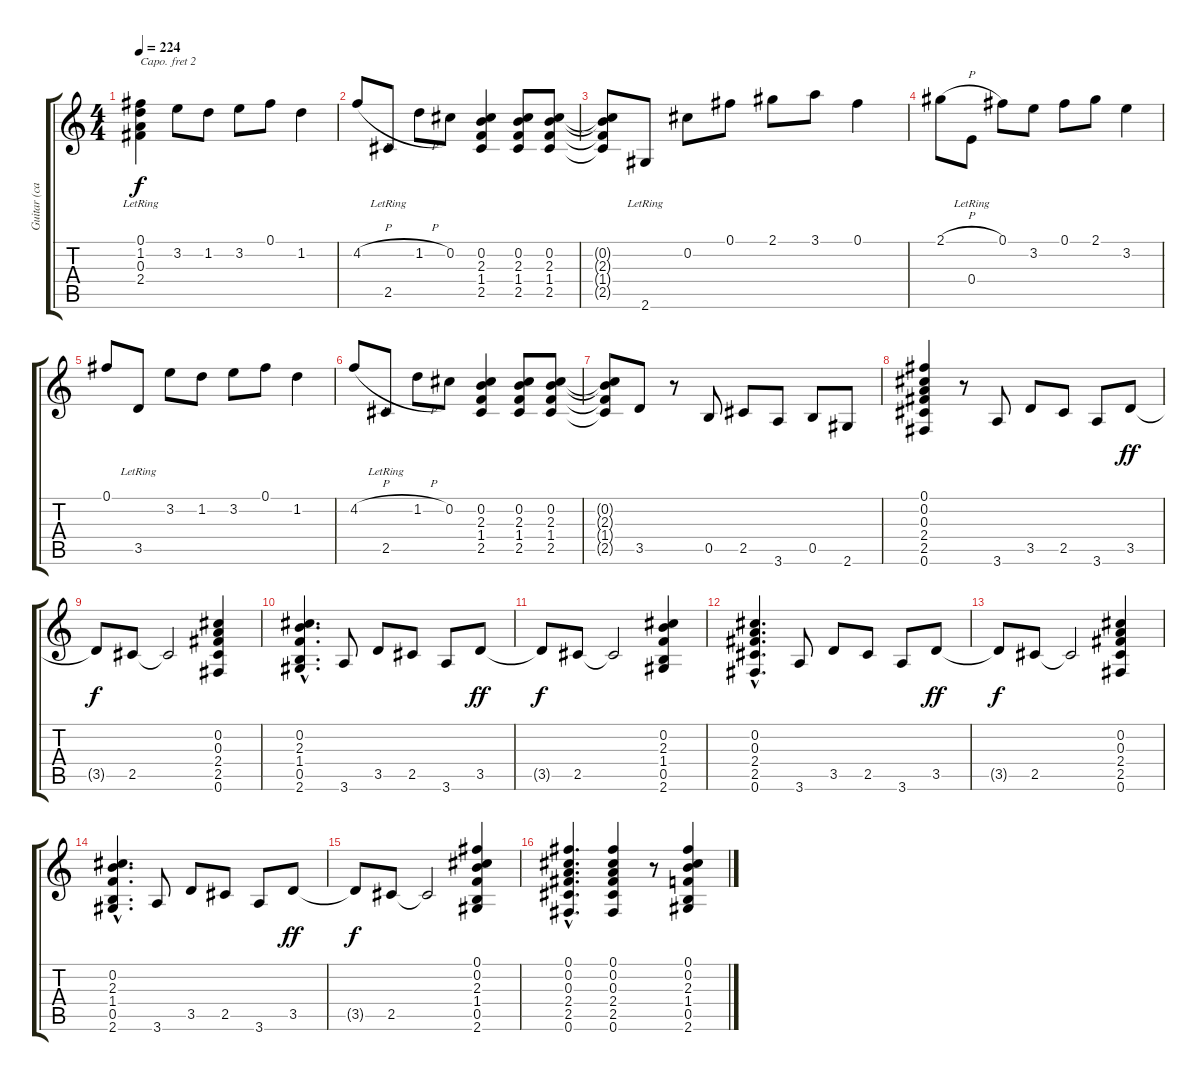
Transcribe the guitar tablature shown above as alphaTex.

\track ("Guitar (capo @ 2)" "Guitar (ca") {instrument acousticguitarnylon}
\staff {score tabs}
\capo 2
\tuning (E4 B3 G3 D3 A2 E2) {hide}
\ts (4 4)
\tempo 224
\clef g2
\ks c
(0.1 1.2 0.3{lr} 2.4{lr}).4{dy f} 3.2.8 1.2.8 3.2.8 0.1.8 1.2.4 |
4.2{h}.8 2.5{lr}.8 1.2{h}.8 0.2.8 (0.2 2.3 1.4 2.5).4 (0.2 2.3 1.4 2.5).8 (0.2 2.3 1.4 2.5).8 |
(0.2{t} 2.3{t} 1.4{t} 2.5{t}).8 2.6{lr}.8 0.2.8 0.1.8 2.1.8 3.1.8 0.1.4 |
2.1{h}.8 0.4{lr}.8 0.1.8 3.2.8 0.1.8 2.1.8 3.2.4 |
0.1.8 3.5{lr}.8 3.2.8 1.2.8 3.2.8 0.1.8 1.2.4 |
4.2{h}.8 2.5{lr}.8 1.2{h}.8 0.2.8 (0.2 2.3 1.4 2.5).4 (0.2 2.3 1.4 2.5).8 (0.2 2.3 1.4 2.5).8 |
(0.2{t} 2.3{t} 1.4{t} 2.5{t}).8 3.5.8 r.8 0.5.8 2.5.8 3.6.8 0.5.8 2.6.8 |
(0.1 0.2 0.3 2.4 2.5 0.6).4 r.8 3.6.8 3.5.8 2.5.8 3.6.8 3.5.8{dy ff} |
3.5{t}.8{dy f} 2.5.8 2.5{t}.2 (0.2 0.3 2.4 2.5 0.6).4 |
(0.2{hac} 2.3{hac} 1.4{hac} 0.5{hac} 2.6{hac}).4{d} 3.6.8 3.5.8 2.5.8 3.6.8 3.5.8{dy ff} |
3.5{t}.8{dy f} 2.5.8 2.5{t}.2 (0.2 2.3 1.4 0.5 2.6).4 |
(0.2{hac} 0.3{hac} 2.4{hac} 2.5{hac} 0.6{hac}).4{d} 3.6.8 3.5.8 2.5.8 3.6.8 3.5.8{dy ff} |
3.5{t}.8{dy f} 2.5.8 2.5{t}.2 (0.2 0.3 2.4 2.5 0.6).4 |
(0.2{hac} 2.3{hac} 1.4{hac} 0.5{hac} 2.6{hac}).4{d} 3.6.8 3.5.8 2.5.8 3.6.8 3.5.8{dy ff} |
3.5{t}.8{dy f} 2.5.8 2.5{t}.2 (0.1 0.2 2.3 1.4 0.5 2.6).4 |
(0.1{hac} 0.2{hac} 0.3{hac} 2.4{hac} 2.5{hac} 0.6{hac}).4{d} (0.1 0.2 0.3 2.4 2.5 0.6).4 r.8 (0.1 0.2 2.3 1.4 0.5 2.6).4
